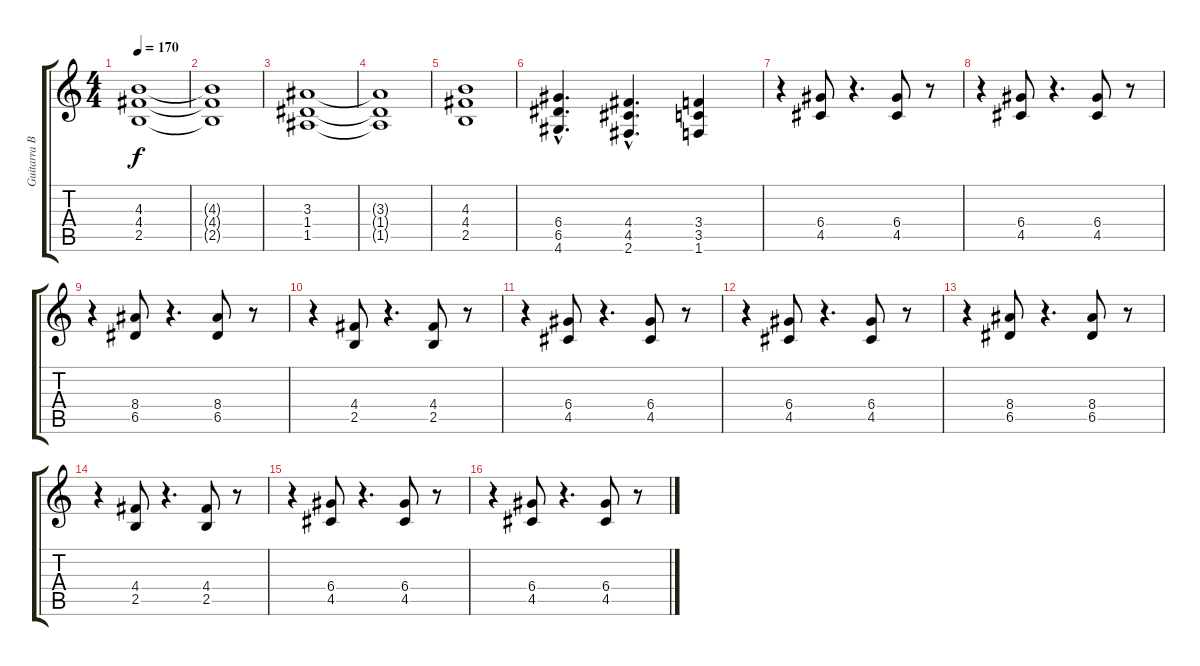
\track ("Guitarra Base" "Guitarra B") {instrument overdrivenguitar}
\staff {score tabs}
\tuning (E4 B3 G3 D3 A2 E2) {hide}
\ts (4 4)
\tempo 170
\clef g2
\ks c
(4.3 4.4 2.5).1{dy f} |
(4.3{t} 4.4{t} 2.5{t}).1 |
(3.3 1.4 1.5).1 |
(3.3{t} 1.4{t} 1.5{t}).1 |
(4.3 4.4 2.5).1 |
(6.4{hac} 6.5{hac} 4.6{hac}).4{d} (4.4{hac} 4.5{hac} 2.6{hac}).4{d} (3.4 3.5 1.6).4 |
r.4 (6.4 4.5).8 r.4{d} (6.4 4.5).8 r.8 |
r.4 (6.4 4.5).8 r.4{d} (6.4 4.5).8 r.8 |
r.4 (8.4 6.5).8 r.4{d} (8.4 6.5).8 r.8 |
r.4 (4.4 2.5).8 r.4{d} (4.4 2.5).8 r.8 |
r.4 (6.4 4.5).8 r.4{d} (6.4 4.5).8 r.8 |
r.4 (6.4 4.5).8 r.4{d} (6.4 4.5).8 r.8 |
r.4 (8.4 6.5).8 r.4{d} (8.4 6.5).8 r.8 |
r.4 (4.4 2.5).8 r.4{d} (4.4 2.5).8 r.8 |
r.4 (6.4 4.5).8 r.4{d} (6.4 4.5).8 r.8 |
r.4 (6.4 4.5).8 r.4{d} (6.4 4.5).8 r.8
